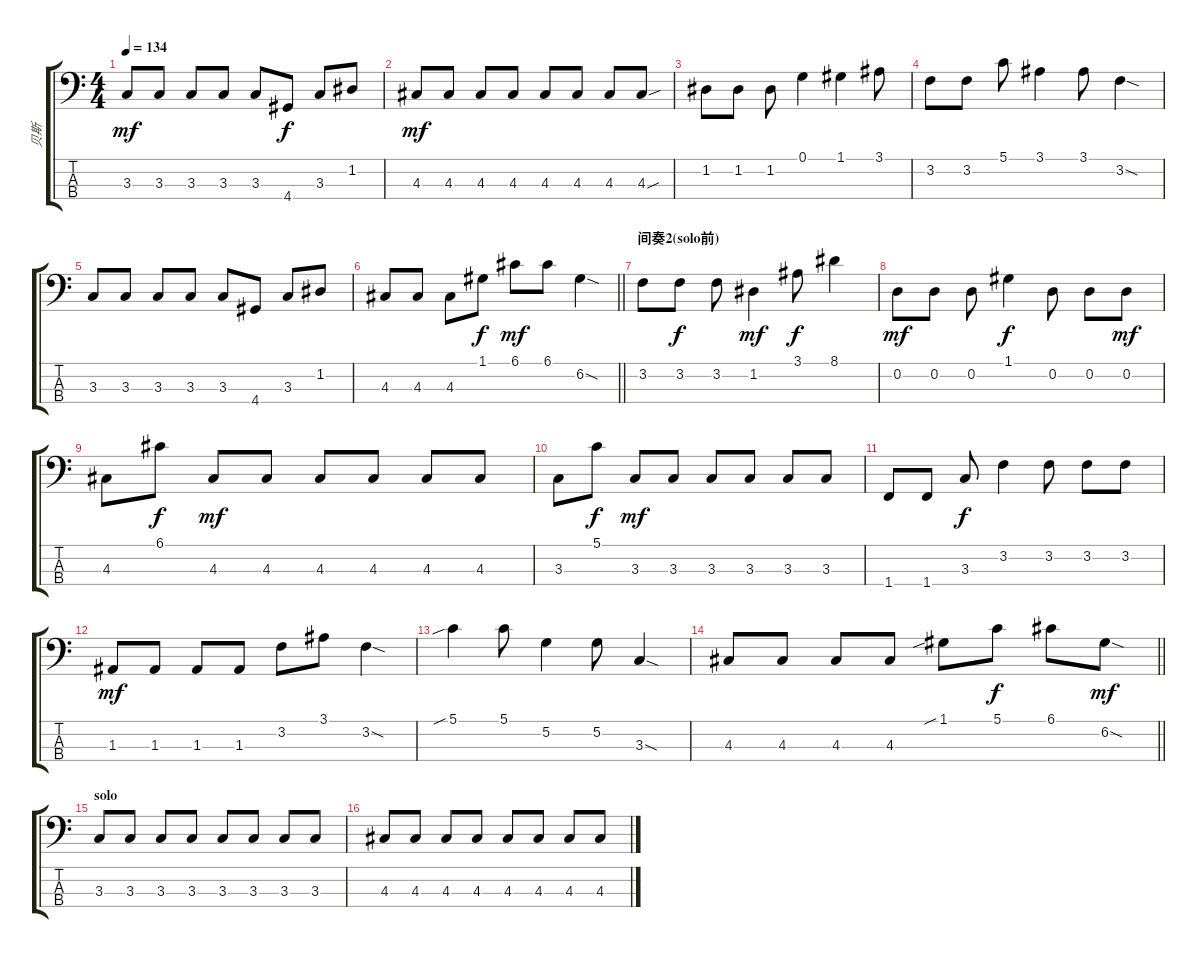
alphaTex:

\track ("贝斯" "贝斯") {instrument electricbassfinger}
\staff {score tabs}
\tuning (G2 D2 A1 E1) {hide}
\ts (4 4)
\tempo 134
\clef f4
\ks c
3.3.8{dy mf} 3.3.8 3.3.8 3.3.8 3.3.8 4.4.8{dy f} 3.3.8 1.2.8 |
4.3.8{dy mf} 4.3.8 4.3.8 4.3.8 4.3.8 4.3.8 4.3.8 4.3{sou}.8 |
1.2.8 1.2.8 1.2.8 0.1.4 1.1.4 3.1.8 |
3.2.8 3.2.8 5.1.8 3.1.4 3.1.8 3.2{sod}.4 |
3.3.8 3.3.8 3.3.8 3.3.8 3.3.8 4.4.8 3.3.8 1.2.8 |
\barLineRight lightlight
4.3.8 4.3.8 4.3.8 1.1.8{dy f} 6.1.8{dy mf} 6.1.8 6.2{sod}.4 |
\section ("" "间奏2(solo前)")
3.2.8 3.2.8{dy f} 3.2.8 1.2.4{dy mf} 3.1.8{dy f} 8.1.4 |
0.2.8{dy mf} 0.2.8 0.2.8 1.1.4{dy f} 0.2.8 0.2.8 0.2.8{dy mf} |
4.3.8 6.1.8{dy f} 4.3.8{dy mf} 4.3.8 4.3.8 4.3.8 4.3.8 4.3.8 |
3.3.8 5.1.8{dy f} 3.3.8{dy mf} 3.3.8 3.3.8 3.3.8 3.3.8 3.3.8 |
1.4.8 1.4.8 3.3.8{dy f} 3.2.4 3.2.8 3.2.8 3.2.8 |
1.3.8{dy mf} 1.3.8 1.3.8 1.3.8 3.2.8 3.1.8 3.2{sod}.4 |
5.1{sib}.4 5.1.8 5.2.4 5.2.8 3.3{sod}.4 |
\barLineRight lightlight
4.3.8 4.3.8 4.3.8 4.3.8 1.1{sib}.8 5.1.8{dy f} 6.1.8 6.2{sod}.8{dy mf} |
\section ("" "solo")
3.3.8 3.3.8 3.3.8 3.3.8 3.3.8 3.3.8 3.3.8 3.3.8 |
4.3.8 4.3.8 4.3.8 4.3.8 4.3.8 4.3.8 4.3.8 4.3.8
